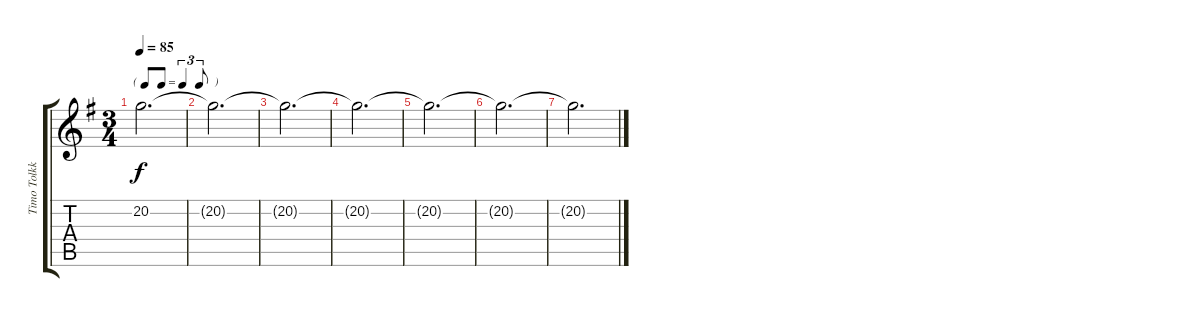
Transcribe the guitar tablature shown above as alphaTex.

\track ("Timo Tolkki (Voice-Voz)" "Timo Tolkk") {instrument choiraahs}
\staff {score tabs}
\tuning (E4 B3 G3 D3 A2 E2) {hide}
\ts (3 4)
\tf triplet8th
\tempo 85
\clef g2
\ks g
20.2{t}.2{d dy f} |
20.2{t}.2{d} |
20.2{t}.2{d} |
20.2{t}.2{d} |
20.2{t}.2{d} |
20.2{t}.2{d} |
20.2{t}.2{d}
